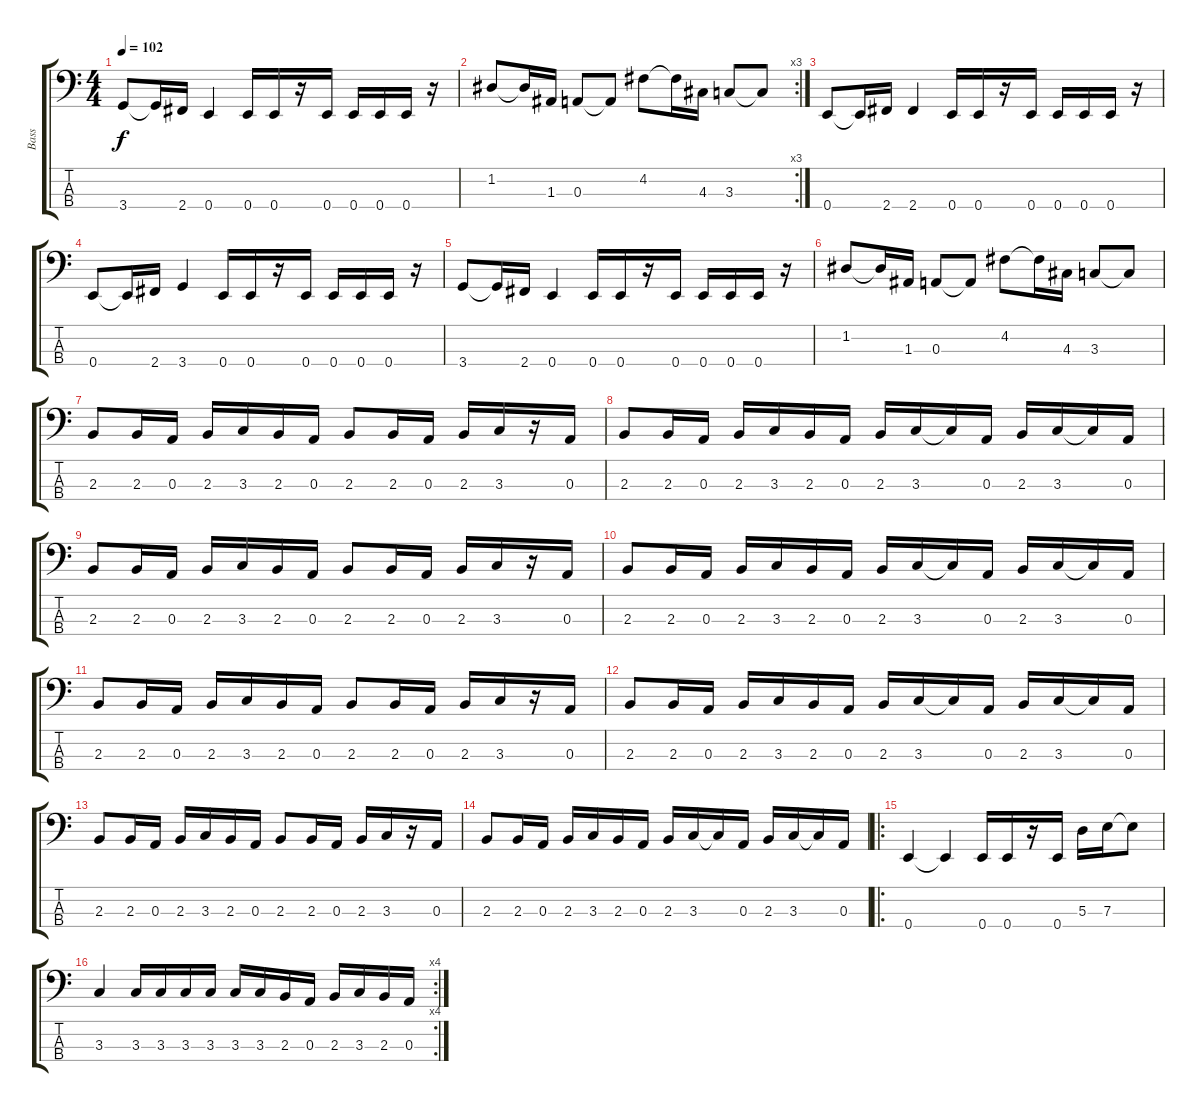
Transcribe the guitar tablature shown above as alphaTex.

\track ("Bass" "Bass") {instrument electricbasspick}
\staff {score tabs}
\tuning (G2 D2 A1 E1) {hide}
\ts (4 4)
\tempo 102
\clef f4
\ks c
3.4.8{dy f} 3.4{t}.16 2.4.16 0.4.4 0.4.16 0.4.16 r.16 0.4.16 0.4.16 0.4.16 0.4.16 r.16 |
\rc 3
1.2.8 1.2{t}.16 1.3.16 0.3.8 0.3{t}.8 4.2.8 4.2{t}.16 4.3.16 3.3.8 3.3{t}.8 |
0.4.8 0.4{t}.16 2.4.16 2.4.4 0.4.16 0.4.16 r.16 0.4.16 0.4.16 0.4.16 0.4.16 r.16 |
0.4.8 0.4{t}.16 2.4.16 3.4.4 0.4.16 0.4.16 r.16 0.4.16 0.4.16 0.4.16 0.4.16 r.16 |
3.4.8 3.4{t}.16 2.4.16 0.4.4 0.4.16 0.4.16 r.16 0.4.16 0.4.16 0.4.16 0.4.16 r.16 |
1.2.8 1.2{t}.16 1.3.16 0.3.8 0.3{t}.8 4.2.8 4.2{t}.16 4.3.16 3.3.8 3.3{t}.8 |
2.3.8 2.3.16 0.3.16 2.3.16 3.3.16 2.3.16 0.3.16 2.3.8 2.3.16 0.3.16 2.3.16 3.3.16 r.16 0.3.16 |
2.3.8 2.3.16 0.3.16 2.3.16 3.3.16 2.3.16 0.3.16 2.3.16 3.3.16 3.3{t}.16 0.3.16 2.3.16 3.3.16 3.3{t}.16 0.3.16 |
2.3.8 2.3.16 0.3.16 2.3.16 3.3.16 2.3.16 0.3.16 2.3.8 2.3.16 0.3.16 2.3.16 3.3.16 r.16 0.3.16 |
2.3.8 2.3.16 0.3.16 2.3.16 3.3.16 2.3.16 0.3.16 2.3.16 3.3.16 3.3{t}.16 0.3.16 2.3.16 3.3.16 3.3{t}.16 0.3.16 |
2.3.8 2.3.16 0.3.16 2.3.16 3.3.16 2.3.16 0.3.16 2.3.8 2.3.16 0.3.16 2.3.16 3.3.16 r.16 0.3.16 |
2.3.8 2.3.16 0.3.16 2.3.16 3.3.16 2.3.16 0.3.16 2.3.16 3.3.16 3.3{t}.16 0.3.16 2.3.16 3.3.16 3.3{t}.16 0.3.16 |
2.3.8 2.3.16 0.3.16 2.3.16 3.3.16 2.3.16 0.3.16 2.3.8 2.3.16 0.3.16 2.3.16 3.3.16 r.16 0.3.16 |
2.3.8 2.3.16 0.3.16 2.3.16 3.3.16 2.3.16 0.3.16 2.3.16 3.3.16 3.3{t}.16 0.3.16 2.3.16 3.3.16 3.3{t}.16 0.3.16 |
\ro
0.4.4 0.4{t}.4 0.4.16 0.4.16 r.16 0.4.16 5.3.16 7.3.16 7.3{t}.8 |
\rc 4
3.3.4 3.3.16 3.3.16 3.3.16 3.3.16 3.3.16 3.3.16 2.3.16 0.3.16 2.3.16 3.3.16 2.3.16 0.3.16
